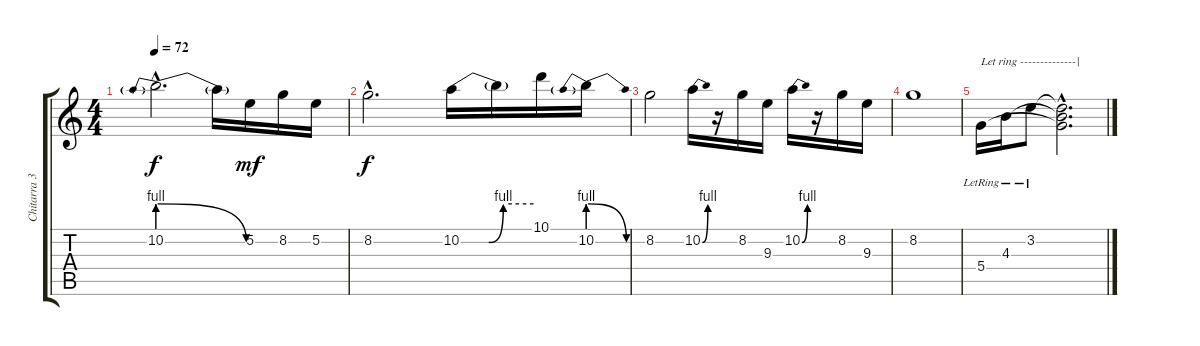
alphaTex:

\track ("Chitarra 3" "Chitarra 3") {instrument electricguitarjazz}
\staff {score tabs}
\tuning (E4 B3 G3 D3 A2 E2) {hide}
\ts (4 4)
\tempo 72
\clef g2
\ks c
10.2{be (prebendrelease 0 4 60 0) hac}.2{d dy f} 10.2{t}.16 5.2.16{dy mf} 8.2.16 5.2.16 |
8.2{hac}.2{d dy f} 10.2{be (custom 0 0 23 0 35 4 60 4)}.16 10.2{t}.16 10.1.16 10.2{be (prebendrelease 0 4 60 0)}.16 |
8.2.2 10.2{be (bend 0 0 60 4)}.16 r.16 8.2.16 9.3.16 10.2{be (bend 0 0 60 4)}.16 r.16 8.2.16 9.3.16 |
8.2.1 |
5.4{lr}.16{txt "Let ring --------------|"} 4.3{lr}.16 3.2{lr}.8 (3.2{hac t} 4.3{hac t} 5.4{hac t}).2{d}
